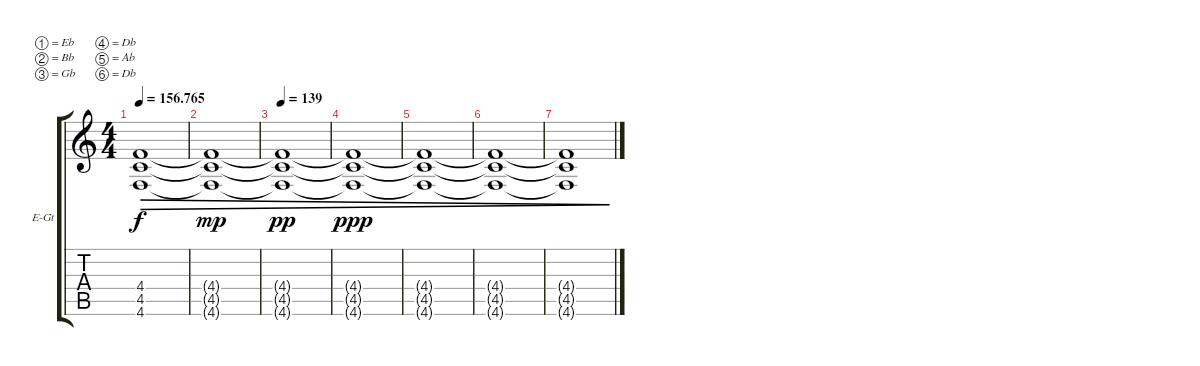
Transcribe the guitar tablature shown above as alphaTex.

\defaultSystemsLayout 4
\bracketExtendMode groupsimilarinstruments
\firstSystemTrackNameOrientation horizontal
\otherSystemsTrackNameOrientation horizontal
\track ("Dmitriy Anisimov" "E-Gt") {instrument distortionguitar}
\staff {score tabs}
\tuning (Eb4 Bb3 Gb3 Db3 Ab2 Db2)
\ts (4 4)
\tempo
156.765
\accidentals auto
\clef g2
\ottava regular
\simile none
\ks c
(4.4{t} 4.5{t} 4.6{t}).1{dec dy f} |
(4.6{t} 4.5{t} 4.4{t}).1{dec dy mp} |
\tempo 139
(4.4{t} 4.5{t} 4.6{t}).1{dec dy pp} |
(4.6{t} 4.5{t} 4.4{t}).1{dec dy ppp} |
(4.4{t} 4.5{t} 4.6{t}).1{dec} |
(4.6{t} 4.5{t} 4.4{t}).1{dec} |
(4.4{t} 4.5{t} 4.6{t}).1{dec}
